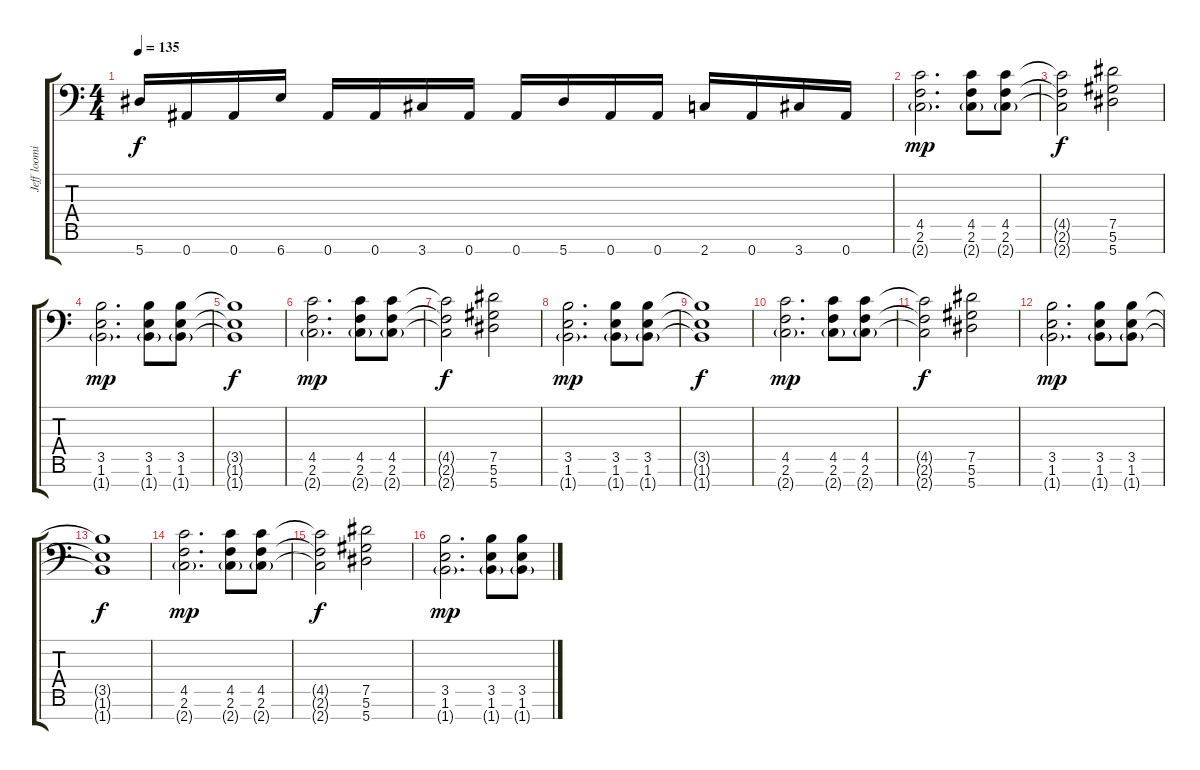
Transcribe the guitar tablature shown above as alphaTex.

\track ("Jeff loomis Rythem" "Jeff loomi") {instrument distortionguitar}
\staff {score tabs}
\tuning (Eb4 Bb3 Gb3 Db3 Ab2 Eb2 Bb1) {hide}
\ts (4 4)
\tempo 135
\clef f4
\ks c
5.7.16{dy f instrument distortionguitar} 0.7.16 0.7.16 6.7.16 0.7.16 0.7.16 3.7.16 0.7.16 0.7.16 5.7.16 0.7.16 0.7.16 2.7.16 0.7.16 3.7.16 0.7.16 |
(4.5 2.6 2.7{g}).2{d dy mp} (4.5 2.6 2.7{g}).8 (4.5 2.6 2.7{g}).8 |
(4.5{t} 2.6{t} 2.7{t}).2{dy f} (7.5 5.6 5.7).2 |
(3.5 1.6 1.7{g}).2{d dy mp} (3.5 1.6 1.7{g}).8 (3.5 1.6 1.7{g}).8 |
(3.5{t} 1.6{t} 1.7{t}).1{dy f} |
(4.5 2.6 2.7{g}).2{d dy mp} (4.5 2.6 2.7{g}).8 (4.5 2.6 2.7{g}).8 |
(4.5{t} 2.6{t} 2.7{t}).2{dy f} (7.5 5.6 5.7).2 |
(3.5 1.6 1.7{g}).2{d dy mp} (3.5 1.6 1.7{g}).8 (3.5 1.6 1.7{g}).8 |
(3.5{t} 1.6{t} 1.7{t}).1{dy f} |
(4.5 2.6 2.7{g}).2{d dy mp} (4.5 2.6 2.7{g}).8 (4.5 2.6 2.7{g}).8 |
(4.5{t} 2.6{t} 2.7{t}).2{dy f} (7.5 5.6 5.7).2 |
(3.5 1.6 1.7{g}).2{d dy mp} (3.5 1.6 1.7{g}).8 (3.5 1.6 1.7{g}).8 |
(3.5{t} 1.6{t} 1.7{t}).1{dy f} |
(4.5 2.6 2.7{g}).2{d dy mp} (4.5 2.6 2.7{g}).8 (4.5 2.6 2.7{g}).8 |
(4.5{t} 2.6{t} 2.7{t}).2{dy f} (7.5 5.6 5.7).2 |
(3.5 1.6 1.7{g}).2{d dy mp} (3.5 1.6 1.7{g}).8 (3.5 1.6 1.7{g}).8
